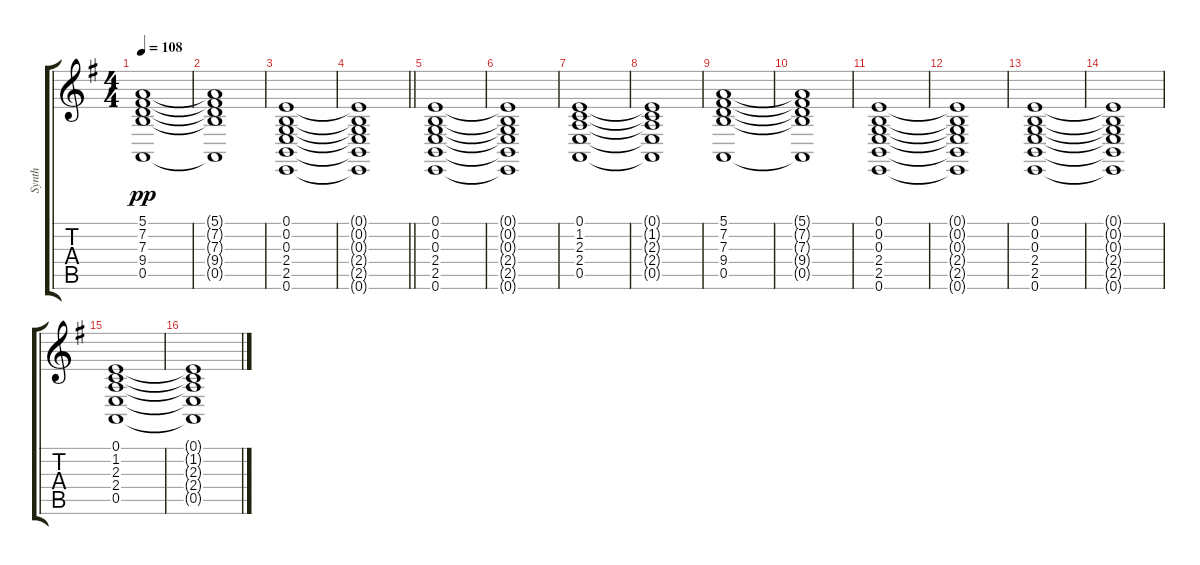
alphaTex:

\track ("Synth" "Synth") {instrument synthstrings1}
\staff {score tabs}
\tuning (E4 B3 G3 D3 A2 E2) {hide}
\ts (4 4)
\tempo 108
\clef g2
\ks g
(5.1 7.2 7.3 9.4 0.5).1{dy pp} |
(5.1{t} 7.2{t} 7.3{t} 9.4{t} 0.5{t}).1 |
(0.1 0.2 0.3 2.4 2.5 0.6).1 |
\barLineRight lightlight
(0.1{t} 0.2{t} 0.3{t} 2.4{t} 2.5{t} 0.6{t}).1 |
(0.1 0.2 0.3 2.4 2.5 0.6).1 |
(0.1{t} 0.2{t} 0.3{t} 2.4{t} 2.5{t} 0.6{t}).1 |
(0.1 1.2 2.3 2.4 0.5).1 |
(0.1{t} 1.2{t} 2.3{t} 2.4{t} 0.5{t}).1 |
(5.1 7.2 7.3 9.4 0.5).1 |
(5.1{t} 7.2{t} 7.3{t} 9.4{t} 0.5{t}).1 |
(0.1 0.2 0.3 2.4 2.5 0.6).1 |
(0.1{t} 0.2{t} 0.3{t} 2.4{t} 2.5{t} 0.6{t}).1 |
(0.1 0.2 0.3 2.4 2.5 0.6).1 |
(0.1{t} 0.2{t} 0.3{t} 2.4{t} 2.5{t} 0.6{t}).1 |
(0.1 1.2 2.3 2.4 0.5).1 |
(0.1{t} 1.2{t} 2.3{t} 2.4{t} 0.5{t}).1
